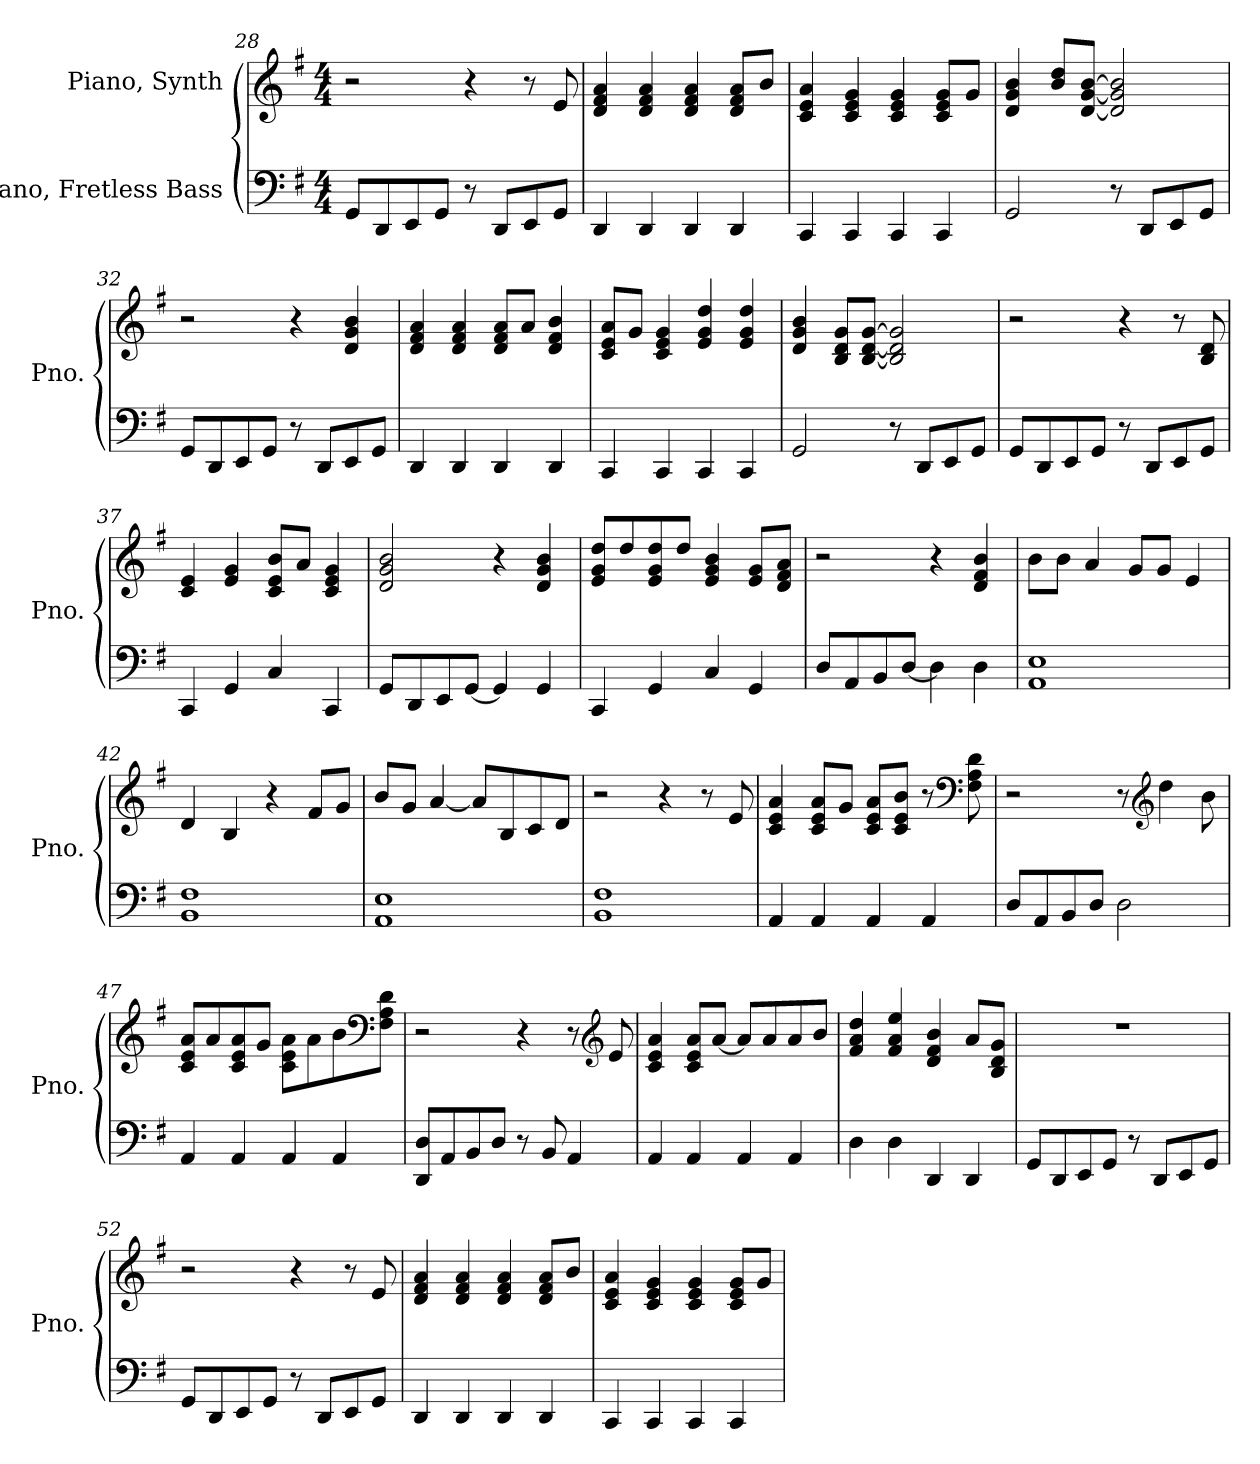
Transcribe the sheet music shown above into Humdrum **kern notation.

**kern	**kern
*part2	*part1
*staff2	*staff1
*I"Piano, Fretless Bass	*I"Piano, Synth
*I'Pno.	*I'Pno.
*clefF4	*clefG2
*k[f#]	*k[f#]
*M4/4	*M4/4
=28	=28
8GG/L	2r
8DD/	.
8EE/	.
8GG/J	.
8r	4r
8DD/L	.
8EE/	8r
8GG/J	8e/
=29	=29
4DD/	4d/ 4f#/ 4a/
4DD/	4d/ 4f#/ 4a/
4DD/	4d/ 4f#/ 4a/
4DD/	8d/ 8f#/ 8a/L
.	8b/J
!!LO:PB:g=z
=30	=30
4CC/	4c/ 4e/ 4a/
4CC/	4c/ 4e/ 4g/
4CC/	4c/ 4e/ 4g/
4CC/	8c/ 8e/ 8g/L
.	8g/J
=31	=31
2GG/	4d/ 4g/ 4b/
.	8b/ 8dd/L
.	[8d/ [8g/ [8b/J
8r	2d/] 2g/] 2b/]
8DD/L	.
8EE/	.
8GG/J	.
=32	=32
8GG/L	2r
8DD/	.
8EE/	.
8GG/J	.
8r	4r
8DD/L	.
8EE/	4d/ 4g/ 4b/
8GG/J	.
=33	=33
4DD/	4d/ 4f#/ 4a/
4DD/	4d/ 4f#/ 4a/
4DD/	8d/ 8f#/ 8a/L
.	8a/J
4DD/	4d/ 4f#/ 4b/
=34	=34
4CC/	8c/ 8e/ 8a/L
.	8g/J
4CC/	4c/ 4e/ 4g/
4CC/	4e/ 4g/ 4dd/
4CC/	4e/ 4g/ 4dd/
!!LO:LB:g=z
=35	=35
2GG/	4d/ 4g/ 4b/
.	8B/ 8d/ 8g/L
.	[8B/ [8d/ [8g/J
8r	2B/] 2d/] 2g/]
8DD/L	.
8EE/	.
8GG/J	.
=36	=36
8GG/L	2r
8DD/	.
8EE/	.
8GG/J	.
8r	4r
8DD/L	.
8EE/	8r
8GG/J	8B/ 8d/
=37	=37
4CC/	4c/ 4e/
4GG/	4e/ 4g/
4C/	8c/ 8e/ 8b/L
.	8a/J
4CC/	4c/ 4e/ 4g/
=38	=38
8GG/L	2d/ 2g/ 2b/
8DD/	.
8EE/	.
[8GG/J	.
4GG/]	4r
4GG/	4d/ 4g/ 4b/
=39	=39
4CC/	8e/ 8g/ 8dd/L
.	8dd/
4GG/	8e/ 8g/ 8dd/
.	8dd/J
4C/	4e/ 4g/ 4b/
4GG/	8e/ 8g/L
.	8d/ 8f#/ 8a/J
!!LO:LB:g=z
=40	=40
8D/L	2r
8AA/	.
8BB/	.
[8D/J	.
4D\]	4r
4D\	4d/ 4f#/ 4b/
=41	=41
1AA 1E	8b\L
.	8b\J
.	4a/
.	8g/L
.	8g/J
.	4e/
=42	=42
1BB 1F#	4d/
.	4B/
.	4r
.	8f#/L
.	8g/J
=43	=43
1AA 1E	8b/L
.	8g/J
.	[4a/
.	8a/L]
.	8B/
.	8c/
.	8d/J
=44	=44
1BB 1F#	2r
.	4r
.	8r
.	8e/
=45	=45
4AA/	4c/ 4e/ 4a/
4AA/	8c/ 8e/ 8a/L
.	8g/J
4AA/	8c/ 8e/ 8a/L
.	8c/ 8e/ 8b/J
4AA/	8r
*	*clefF4
.	8F#\ 8A\ 8d\
!!LO:LB:g=z
=46	=46
8D/L	2r
8AA/	.
8BB/	.
8D/J	.
2D\	8r
*	*clefG2
.	4dd\
.	8b\
=47	=47
4AA/	8c/ 8e/ 8a/L
.	8a/
4AA/	8c/ 8e/ 8a/
.	8g/J
4AA/	8c\ 8e\ 8a\L
.	8a\
4AA/	8b\
*	*clefF4
.	8F#\ 8A\ 8d\J
=48	=48
8DD/ 8D/L	2r
8AA/	.
8BB/	.
8D/J	.
8r	4r
8BB/	.
4AA/	8r
*	*clefG2
.	8e/
=49	=49
4AA/	4c/ 4e/ 4a/
4AA/	8c/ 8e/ 8a/L
.	[8a/J
4AA/	8a/L]
.	8a/
4AA/	8a/
.	8b/J
!!LO:LB:g=z
=50	=50
4D\	4f#/ 4a/ 4dd/
4D\	4f#/ 4a/ 4ee/
4DD/	4d/ 4f#/ 4b/
4DD/	8a/L
.	8B/ 8d/ 8g/J
=51	=51
8GG/L	1r
8DD/	.
8EE/	.
8GG/J	.
8r	.
8DD/L	.
8EE/	.
8GG/J	.
=52	=52
8GG/L	2r
8DD/	.
8EE/	.
8GG/J	.
8r	4r
8DD/L	.
8EE/	8r
8GG/J	8e/
=53	=53
4DD/	4d/ 4f#/ 4a/
4DD/	4d/ 4f#/ 4a/
4DD/	4d/ 4f#/ 4a/
4DD/	8d/ 8f#/ 8a/L
.	8b/J
=54	=54
4CC/	4c/ 4e/ 4a/
4CC/	4c/ 4e/ 4g/
4CC/	4c/ 4e/ 4g/
4CC/	8c/ 8e/ 8g/L
.	8g/J
=	=
*-	*-
